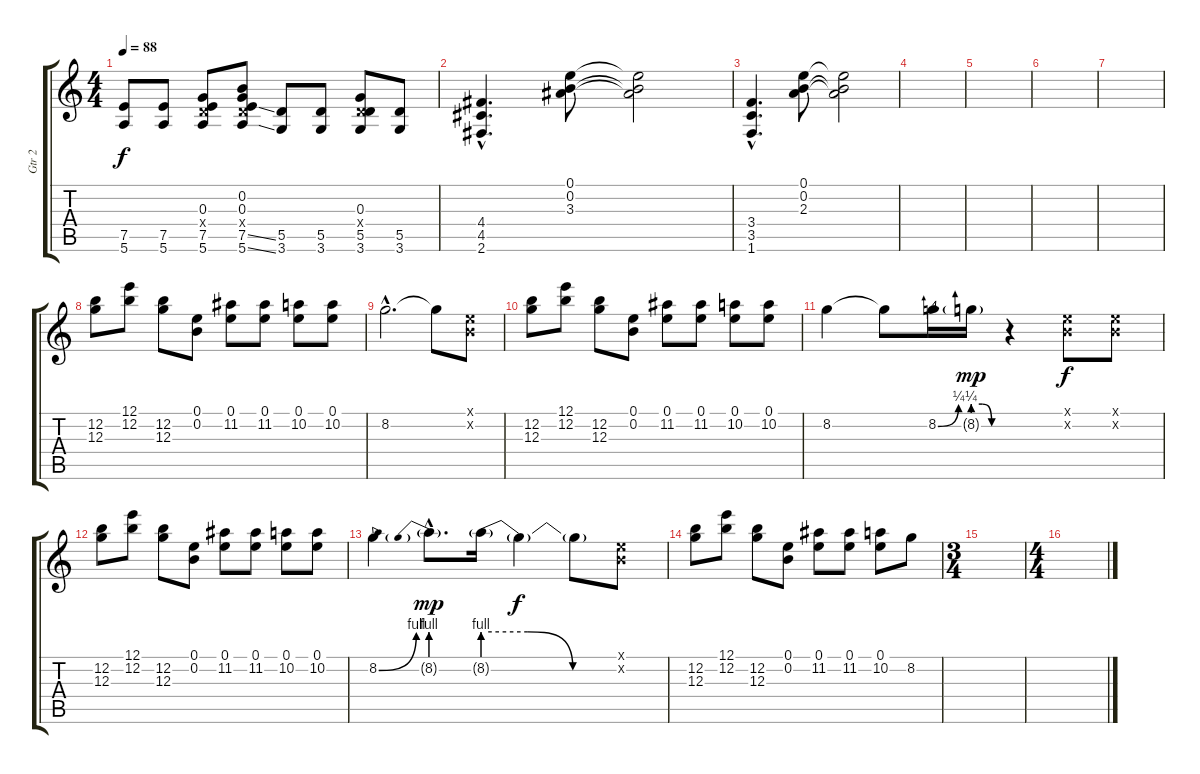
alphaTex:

\track ("Gtr 2" "Gtr 2") {instrument distortionguitar}
\staff {score tabs}
\tuning (E4 B3 G3 D3 A2 E2) {hide}
\ts (4 4)
\tempo 88
\clef g2
\ks c
(7.5 5.6).8{dy f} (7.5 5.6).8 (0.3 0.4{x} 7.5 5.6).8 (0.2 0.3 0.4{x} 7.5{ss} 5.6{ss}).8 (5.5 3.6).8 (5.5 3.6).8 (0.3 0.4{x} 5.5 3.6).8 (5.5 3.6).8 |
(4.4{hac} 4.5{hac} 2.6{hac}).4{d} (0.1 0.2 3.3).8 (0.1{t} 0.2{t} 3.3{t}).2 |
(3.4{hac} 3.5{hac} 1.6{hac}).4{d} (0.1 0.2 2.3).8 (0.1{t} 0.2{t} 2.3{t}).2 |
|
|
|
|
(12.2 12.3).8 (12.1 12.2).8 (12.2 12.3).8 (0.1 0.2).8 (0.1 11.2).8 (0.1 11.2).8 (0.1 10.2).8 (0.1 10.2).8 |
8.2{hac}.2{d} 8.2{t}.8 (0.1{x} 0.2{x}).8 |
(12.2 12.3).8 (12.1 12.2).8 (12.2 12.3).8 (0.1 0.2).8 (0.1 11.2).8 (0.1 11.2).8 (0.1 10.2).8 (0.1 10.2).8 |
8.2.4 8.2{t}.8 8.2{be (bend 0 0 60 1)}.16 8.2{be (custom 0 1 20 1 40 0 60 0) g}.16{dy mp} r.4 (0.1{x} 0.2{x}).8{dy f} (0.1{x} 0.2{x}).8 |
(12.2 12.3).8 (12.1 12.2).8 (12.2 12.3).8 (0.1 0.2).8 (0.1 11.2).8 (0.1 11.2).8 (0.1 10.2).8 (0.1 10.2).8 |
8.2{be (bend 0 0 60 4)}.4 8.2{be (prebend 0 4 60 4) g hac}.8{d dy mp} 8.2{be (custom 0 4 20 4 40 0 60 0) g}.16 8.2{t}.4{dy f} 8.2{t}.8 (0.1{x} 0.2{x}).8 |
(12.2 12.3).8 (12.1 12.2).8 (12.2 12.3).8 (0.1 0.2).8 (0.1 11.2).8 (0.1 11.2).8 (0.1 10.2).8 8.2.8 |
\ts (3 4)
|
\ts (4 4)
